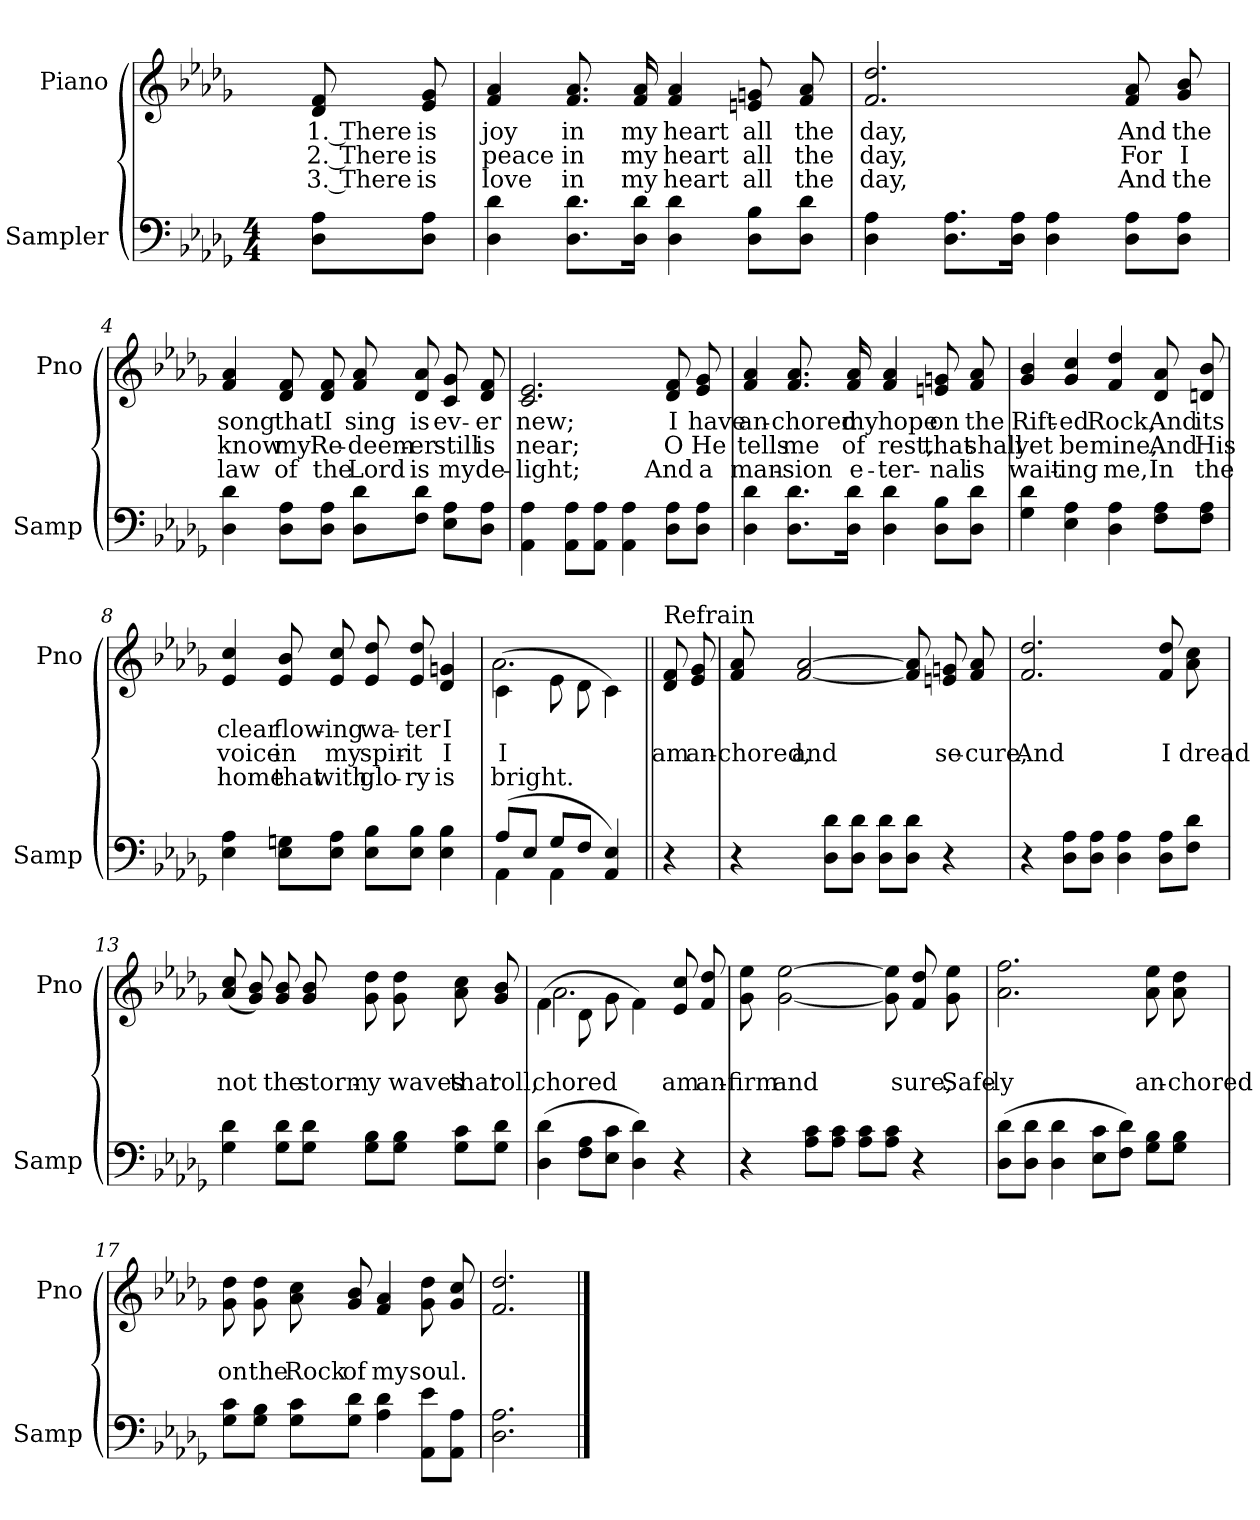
**kern	**kern	**text	**text	**text
*part2	*part1	*part1	*part1	*part1
*staff2	*staff1	*staff1	*staff1	*staff1
*I"Sampler	*I"Piano	*	*	*
*I'Samp	*I'Pno	*	*	*
*clefF4	*clefG2	*	*	*
*k[b-e-a-d-g-]	*k[b-e-a-d-g-]	*	*	*
*D-:	*D-:	*	*	*
*M4/4	*	*	*	*
=1	=1	=1	=1	=1
8D-\ 8A-\L	8d- 8f	1. There	2. There	3. There
8D-\ 8A-\J	8e- 8g-	is	is	is
=2	=2	=2	=2	=2
4D- 4d-	4f 4a-	joy	peace	love
8.D-\ 8.d-\L	8.f 8.a-	in	in	in
16D-\ 16d-\Jk	16f 16a-	my	my	my
4D- 4d-	4f 4a-	heart	heart	heart
8D-\ 8B-\L	8en 8gn	all	all	all
8D-\ 8d-\J	8f 8a-	the	the	the
=3	=3	=3	=3	=3
4D- 4A-	2.f 2.dd-	day,	day,	day,
8.D-\ 8.A-\L	.	.	.	.
16D-\ 16A-\Jk	.	.	.	.
4D- 4A-	.	.	.	.
8D-\ 8A-\L	8f 8a-	And	For	And
8D-\ 8A-\J	8g- 8b-	the	I	the
=4	=4	=4	=4	=4
4D- 4d-	4f 4a-	song	know	law
8D-\ 8A-\L	8d- 8f	that	my	of
8D-\ 8A-\J	8d- 8f	I	Re-	the
8D-\ 8d-\L	8f 8a-	sing	-deem-	Lord
8F\ 8d-\J	8d- 8a-	is	-er	is
8E-\ 8A-\L	8c 8g-	ev-	still	my
8D-\ 8A-\J	8d- 8f	-er	is	de-
=5	=5	=5	=5	=5
4AA- 4A-	2.c 2.e-	new;	near;	-light;
8AA-\ 8A-\L	.	.	.	.
8AA-\ 8A-\J	.	.	.	.
4AA- 4A-	.	.	.	.
8D-\ 8A-\L	8d- 8f	I	O	And
8D-\ 8A-\J	8e- 8g-	have	He	a
=6	=6	=6	=6	=6
4D- 4d-	4f 4a-	an-	tells	man-
8.D-\ 8.d-\L	8.f 8.a-	-chored	me	-sion
16D-\ 16d-\Jk	16f 16a-	my	of	e-
4D- 4d-	4f 4a-	hope	rest,	-ter-
8D-\ 8B-\L	8en 8gn	on	that	-nal
8D-\ 8d-\J	8f 8a-	the	shall	is
=7	=7	=7	=7	=7
4G- 4d-	4g- 4b-	Rift-	yet	wait-
4E- 4A-	4g- 4cc	-ed	be	-ing
4D- 4A-	4f 4dd-	Rock,	mine,	me,
8F\ 8A-\L	8d- 8a-	And	And	In
8F\ 8A-\J	8dn 8b-	its	His	the
=8	=8	=8	=8	=8
4E- 4A-	4e- 4cc	clear	voice	home
8E-\ 8Gn\L	8e- 8b-	flow-	in	that
8E-\ 8A-\J	8e- 8cc	-ing	my	with
8E-\ 8B-\L	8e- 8dd-	wa-	spir-	glo-
8E-\ 8B-\J	8e- 8dd-	-ter	-it	-ry
4E- 4B-	4d- 4gn	I	I	is
=9	=9	=9	=9	=9
*^	*^	*	*	*
(8A-/L	4AA-	(4c\	2.a-	.	I	bright.
8E-/J	.	.	.	.	.	.
8G-/L	4AA-	8e-\	.	.	.	.
8F/J	.	8d-\	.	.	.	.
4AA- 4E-)	4ryy	4c\)	.	.	.	.
*	*	*v	*v	*	*	*
=10||	=10||	=10||	=10||	=10||	=10||
!	!	!LO:TX:t=Refrain	!	!	!
*v	*v	*	*	*	*
4r	8d- 8f	.	am	.
.	8e- 8g-	.	an-	.
=11	=11	=11	=11	=11
4r	8f 8a-	.	-chored,	.
.	[2f [2a-	.	and	.
8D-\ 8d-\L	.	.	.	.
8D-\ 8d-\J	.	.	.	.
8D-\ 8d-\L	.	.	.	.
8D-\ 8d-\J	8f] 8a-]	.	.	.
4r	8en 8gn	.	se-	.
.	8f 8a-	.	-cure,	.
=12	=12	=12	=12	=12
4r	2.f 2.dd-	.	And	.
8D-\ 8A-\L	.	.	.	.
8D-\ 8A-\J	.	.	.	.
4D- 4A-	.	.	.	.
8D-\ 8A-\L	8f 8dd-	.	I	.
8F\ 8d-\J	8a- 8cc	.	dread	.
=13	=13	=13	=13	=13
4G- 4d-	(8a-/ 8cc/	.	not	.
.	8g-/ 8b-/)	.	.	.
8G-\ 8d-\L	8g- 8b-	.	the	.
8G-\ 8d-\J	8g- 8b-	.	storm-	.
8G-\ 8B-\L	8g- 8dd-	.	-y	.
8G-\ 8B-\J	8g- 8dd-	.	waves	.
8G-\ 8c\L	8a- 8cc	.	that	.
8G-\ 8d-\J	8g- 8b-	.	roll,	.
=14	=14	=14	=14	=14
*	*^	*	*	*
(4D- 4d-	(4f\	2.a-	.	-chored	.
8F\ 8A-\L	8d-\	.	.	.	.
8E-\ 8c\J	8g-\	.	.	.	.
4D- 4d-)	4f\)	.	.	.	.
4r	8e- 8cc	4ryy	.	am	.
.	8f 8dd-	.	.	an-	.
*	*v	*v	*	*	*
=15	=15	=15	=15	=15
4r	8g- 8ee-	.	firm	.
.	[2g- [2ee-	.	and	.
8A-\ 8c\L	.	.	.	.
8A-\ 8c\J	.	.	.	.
8A-\ 8c\L	.	.	.	.
8A-\ 8c\J	8g-] 8ee-]	.	.	.
4r	8f 8dd-	.	sure,	.
.	8g- 8ee-	.	Safe-	.
=16	=16	=16	=16	=16
(8D-\ 8d-\L	2.a- 2.ff	.	-ly	.
8D-\ 8d-\J	.	.	.	.
4D- 4d-	.	.	.	.
8E-\ 8c\L	.	.	.	.
8F\ 8d-\J)	.	.	.	.
8G-\ 8B-\L	8a- 8ee-	.	an-	.
8G-\ 8B-\J	8a- 8dd-	.	-chored	.
=17	=17	=17	=17	=17
8G-\ 8c\L	8g- 8dd-	.	on	.
8G-\ 8B-\J	8g- 8dd-	.	the	.
8G-\ 8c\L	8a- 8cc	.	Rock	.
8G-\ 8d-\J	8g- 8b-	.	of	.
4A- 4d-	4f 4a-	.	my	.
8AA-\ 8e-\L	8g- 8dd-	.	soul.	.
8AA-\ 8A-\J	8g- 8cc	.	.	.
=18	=18	=18	=18	=18
2.D- 2.A-	2.f 2.dd-	.	.	.
==	==	==	==	==
*-	*-	*-	*-	*-
